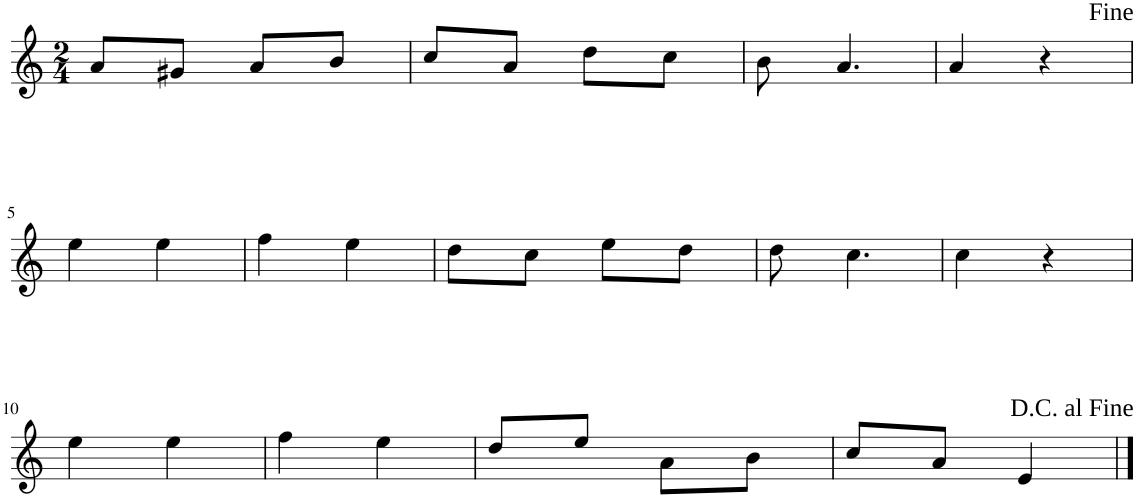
**kern
*part1
*staff1
*I"Choir
*I'Ch
*clefG2
*k[]
*M2/4
=1
8a/L
8g#X/J
8a/L
8b/J
=2
8cc/L
8a/J
8dd\L
8cc\J
=3
8b\
4.a/
=4
4a/
4r
!LO:TX:a:t=<font face="Times New Roman"/>Fine
!!LO:LB:g=z
=5
4ee\
4ee\
=6
4ff\
4ee\
=7
8dd\L
8cc\J
8ee\L
8dd\J
=8
8dd\
4.cc\
=9
4cc\
4r
!!LO:LB:g=z
=10
4ee\
4ee\
=11
4ff\
4ee\
=12
8dd/L
8ee/J
8a\L
8b\J
=13
8cc/L
8a/J
4e/
!LO:TX:a:t=<font face="Times New Roman"/>D.C. al Fine
==
*-
